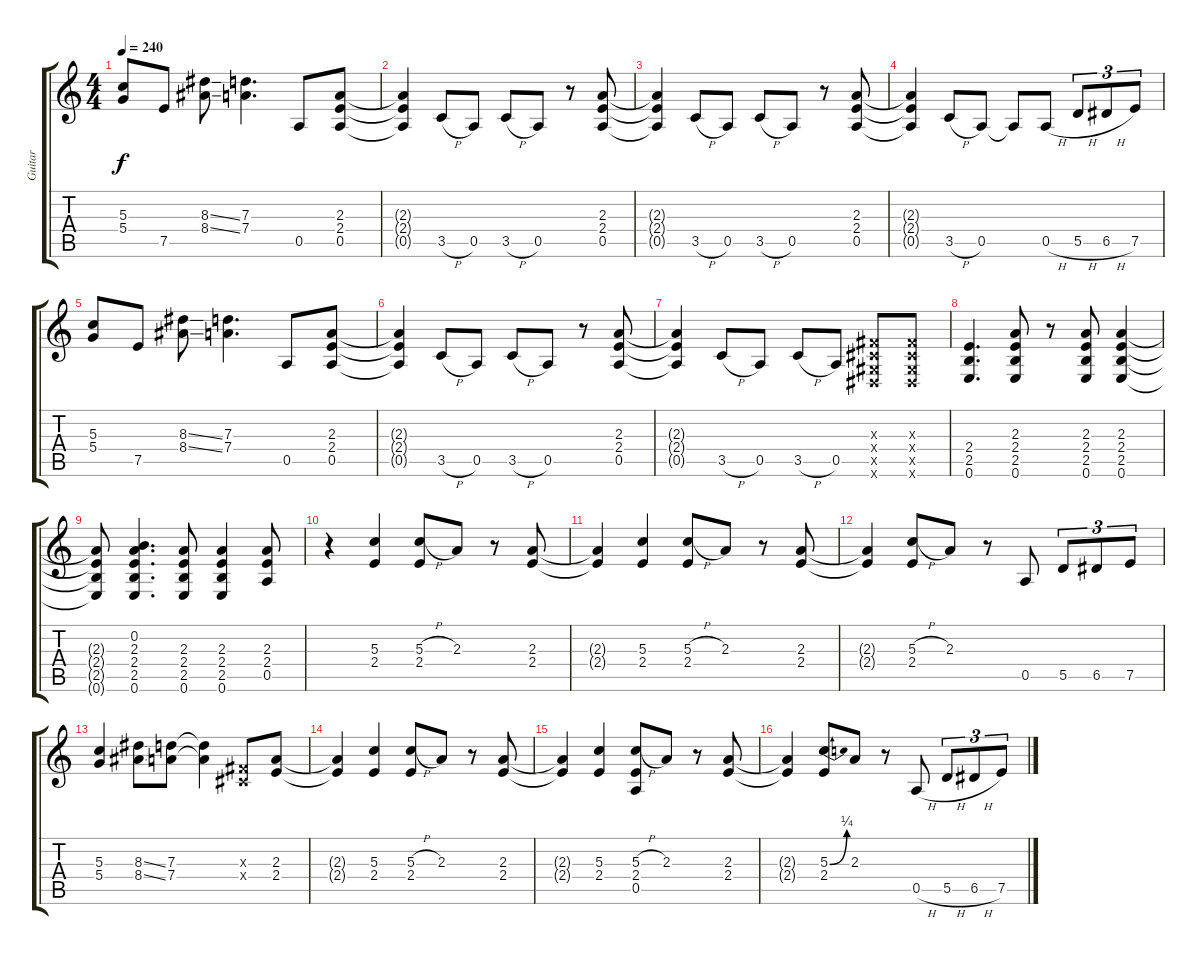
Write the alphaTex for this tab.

\track ("Guitar" "Guitar") {instrument distortionguitar}
\staff {score tabs}
\tuning (E4 B3 G3 D3 A2 E2) {hide}
\ts (4 4)
\tempo 240
\clef g2
\ks c
(5.3 5.4).8{dy f} 7.5.8 (8.3{ss} 8.4{ss}).8 (7.3 7.4).4{d} 0.5.8 (2.3 2.4 0.5).8 |
(2.3{t} 2.4{t} 0.5{t}).4 3.5{h}.8 0.5.8 3.5{h}.8 0.5.8 r.8 (2.3 2.4 0.5).8 |
(2.3{t} 2.4{t} 0.5{t}).4 3.5{h}.8 0.5.8 3.5{h}.8 0.5.8 r.8 (2.3 2.4 0.5).8 |
(2.3{t} 2.4{t} 0.5{t}).4 3.5{h}.8 0.5.8 0.5{t}.8 0.5{h}.8 5.5{h}.8{tu (3 2)} 6.5{h}.8{tu (3 2)} 7.5.8{tu (3 2)} |
(5.3 5.4).8 7.5.8 (8.3{ss} 8.4{ss}).8 (7.3 7.4).4{d} 0.5.8 (2.3 2.4 0.5).8 |
(2.3{t} 2.4{t} 0.5{t}).4 3.5{h}.8 0.5.8 3.5{h}.8 0.5.8 r.8 (2.3 2.4 0.5).8 |
(2.3{t} 2.4{t} 0.5{t}).4 3.5{h}.8 0.5.8 3.5{h}.8 0.5.8 (-1.3{x} -1.4{x} -1.5{x} -1.6{x}).8 (-1.3{x} -1.4{x} -1.5{x} -1.6{x}).8 |
(2.4 2.5 0.6).4{d} (2.3 2.4 2.5 0.6).8 r.8 (2.3 2.4 2.5 0.6).8 (2.3 2.4 2.5 0.6).4 |
(2.3{t} 2.4{t} 2.5{t} 0.6{t}).8 (0.2 2.3 2.4 2.5 0.6).4{d} (2.3 2.4 2.5 0.6).8 (2.3 2.4 2.5 0.6).4 (2.3 2.4 0.5).8 |
r.4 (5.3 2.4).4 (5.3{h} 2.4).8 2.3.8 r.8 (2.3 2.4).8 |
(2.3{t} 2.4{t}).4 (5.3 2.4).4 (5.3{h} 2.4).8 2.3.8 r.8 (2.3 2.4).8 |
(2.3{t} 2.4{t}).4 (5.3{h} 2.4).8 2.3.8 r.8 0.5.8 5.5.8{tu (3 2)} 6.5.8{tu (3 2)} 7.5.8{tu (3 2)} |
(5.3 5.4).4 (8.3{ss} 8.4{ss}).8 (7.3 7.4).8 (7.3{t} 7.4{t}).4 (-1.3{x} -1.4{x}).8 (2.3 2.4).8 |
(2.3{t} 2.4{t}).4 (5.3 2.4).4 (5.3{h} 2.4).8 2.3.8 r.8 (2.3 2.4).8 |
(2.3{t} 2.4{t}).4 (5.3 2.4).4 (5.3{h} 2.4 0.5).8 2.3.8 r.8 (2.3 2.4).8 |
(2.3{t} 2.4{t}).4 (5.3{be (bend 0 0 60 1)} 2.4).8 2.3.8 r.8 0.5{h}.8 5.5{h}.8{tu (3 2)} 6.5{h}.8{tu (3 2)} 7.5.8{tu (3 2)}
